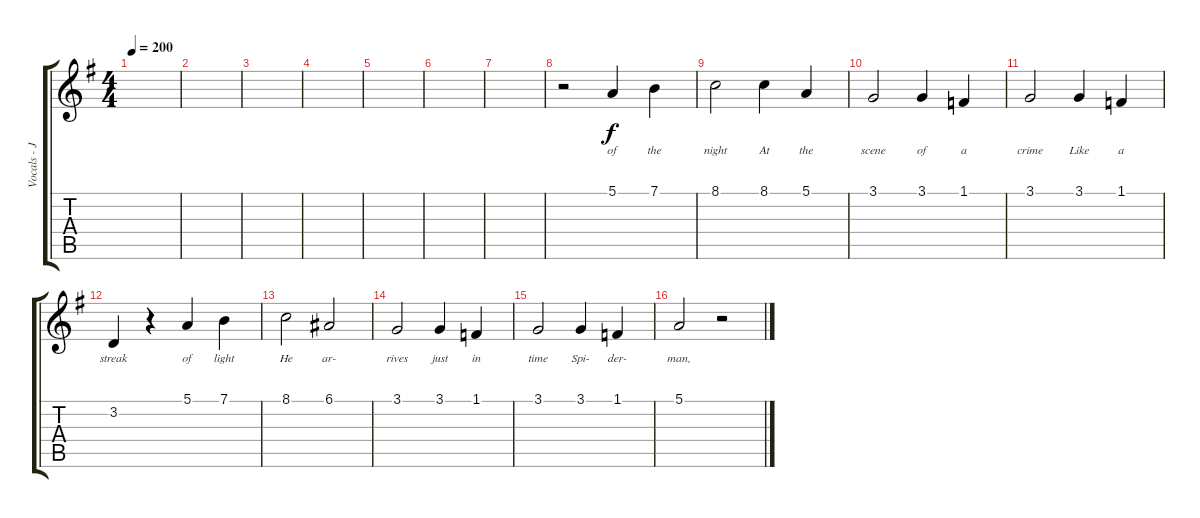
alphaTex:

\track ("Vocals - Joey Ramone" "Vocals - J") {instrument oboe}
\staff {score tabs}
\tuning (E4 B3 G3 D3 A2 E2) {hide}
\ts (4 4)
\tempo 200
\clef g2
\ks g
|
|
|
|
|
|
|
r.2 5.1.4{lyrics (0 "of") lyrics (1 "") lyrics (2 "") lyrics (3 "") lyrics (4 "")} 7.1.4{lyrics (0 "the") lyrics (1 "") lyrics (2 "") lyrics (3 "") lyrics (4 "")} |
8.1.2{lyrics (0 "night") lyrics (1 "") lyrics (2 "") lyrics (3 "") lyrics (4 "")} 8.1.4{lyrics (0 "At") lyrics (1 "") lyrics (2 "") lyrics (3 "") lyrics (4 "")} 5.1.4{lyrics (0 "the") lyrics (1 "") lyrics (2 "") lyrics (3 "") lyrics (4 "")} |
3.1.2{lyrics (0 "scene") lyrics (1 "") lyrics (2 "") lyrics (3 "") lyrics (4 "")} 3.1.4{lyrics (0 "of") lyrics (1 "") lyrics (2 "") lyrics (3 "") lyrics (4 "")} 1.1.4{lyrics (0 "a") lyrics (1 "") lyrics (2 "") lyrics (3 "") lyrics (4 "")} |
3.1.2{lyrics (0 "crime") lyrics (1 "") lyrics (2 "") lyrics (3 "") lyrics (4 "")} 3.1.4{lyrics (0 "Like") lyrics (1 "") lyrics (2 "") lyrics (3 "") lyrics (4 "")} 1.1.4{lyrics (0 "a") lyrics (1 "") lyrics (2 "") lyrics (3 "") lyrics (4 "")} |
3.2.4{lyrics (0 "streak") lyrics (1 "") lyrics (2 "") lyrics (3 "") lyrics (4 "")} r.4 5.1.4{lyrics (0 "of") lyrics (1 "") lyrics (2 "") lyrics (3 "") lyrics (4 "")} 7.1.4{lyrics (0 "light") lyrics (1 "") lyrics (2 "") lyrics (3 "") lyrics (4 "")} |
8.1.2{lyrics (0 "He") lyrics (1 "") lyrics (2 "") lyrics (3 "") lyrics (4 "")} 6.1.2{lyrics (0 "ar-") lyrics (1 "") lyrics (2 "") lyrics (3 "") lyrics (4 "")} |
3.1.2{lyrics (0 "rives") lyrics (1 "") lyrics (2 "") lyrics (3 "") lyrics (4 "")} 3.1.4{lyrics (0 "just") lyrics (1 "") lyrics (2 "") lyrics (3 "") lyrics (4 "")} 1.1.4{lyrics (0 "in") lyrics (1 "") lyrics (2 "") lyrics (3 "") lyrics (4 "")} |
3.1.2{lyrics (0 "time") lyrics (1 "") lyrics (2 "") lyrics (3 "") lyrics (4 "")} 3.1.4{lyrics (0 "Spi-") lyrics (1 "") lyrics (2 "") lyrics (3 "") lyrics (4 "")} 1.1.4{lyrics (0 "der-") lyrics (1 "") lyrics (2 "") lyrics (3 "") lyrics (4 "")} |
5.1.2{lyrics (0 "man,") lyrics (1 "") lyrics (2 "") lyrics (3 "") lyrics (4 "")} r.2
